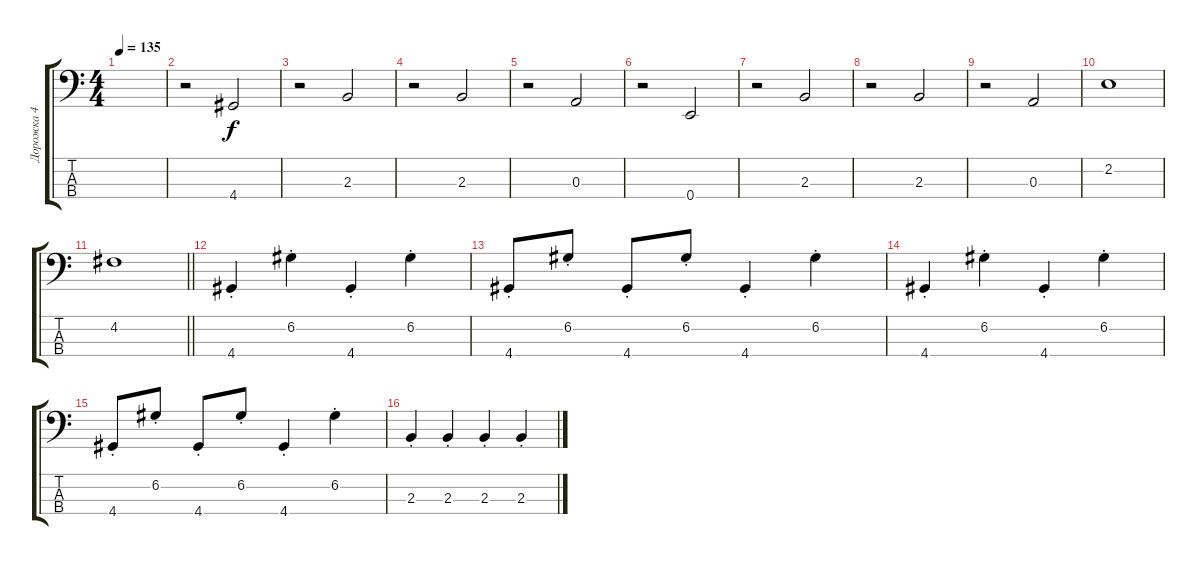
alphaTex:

\track ("Дорожка 4" "Дорожка 4") {instrument electricbassfinger}
\staff {score tabs}
\tuning (G2 D2 A1 E1) {hide}
\ts (4 4)
\tempo 135
\clef f4
\ks c
|
r.2 4.4.2 |
r.2 2.3.2 |
r.2 2.3.2 |
r.2 0.3.2 |
r.2 0.4.2 |
r.2 2.3.2 |
r.2 2.3.2 |
r.2 0.3.2 |
2.2.1 |
\barLineRight lightlight
4.2.1 |
4.4{st}.4 6.2{st}.4 4.4{st}.4 6.2{st}.4 |
4.4{st}.8 6.2{st}.8 4.4{st}.8 6.2{st}.8 4.4{st}.4 6.2{st}.4 |
4.4{st}.4 6.2{st}.4 4.4{st}.4 6.2{st}.4 |
4.4{st}.8 6.2{st}.8 4.4{st}.8 6.2{st}.8 4.4{st}.4 6.2{st}.4 |
2.3{st}.4 2.3{st}.4 2.3{st}.4 2.3{st}.4
